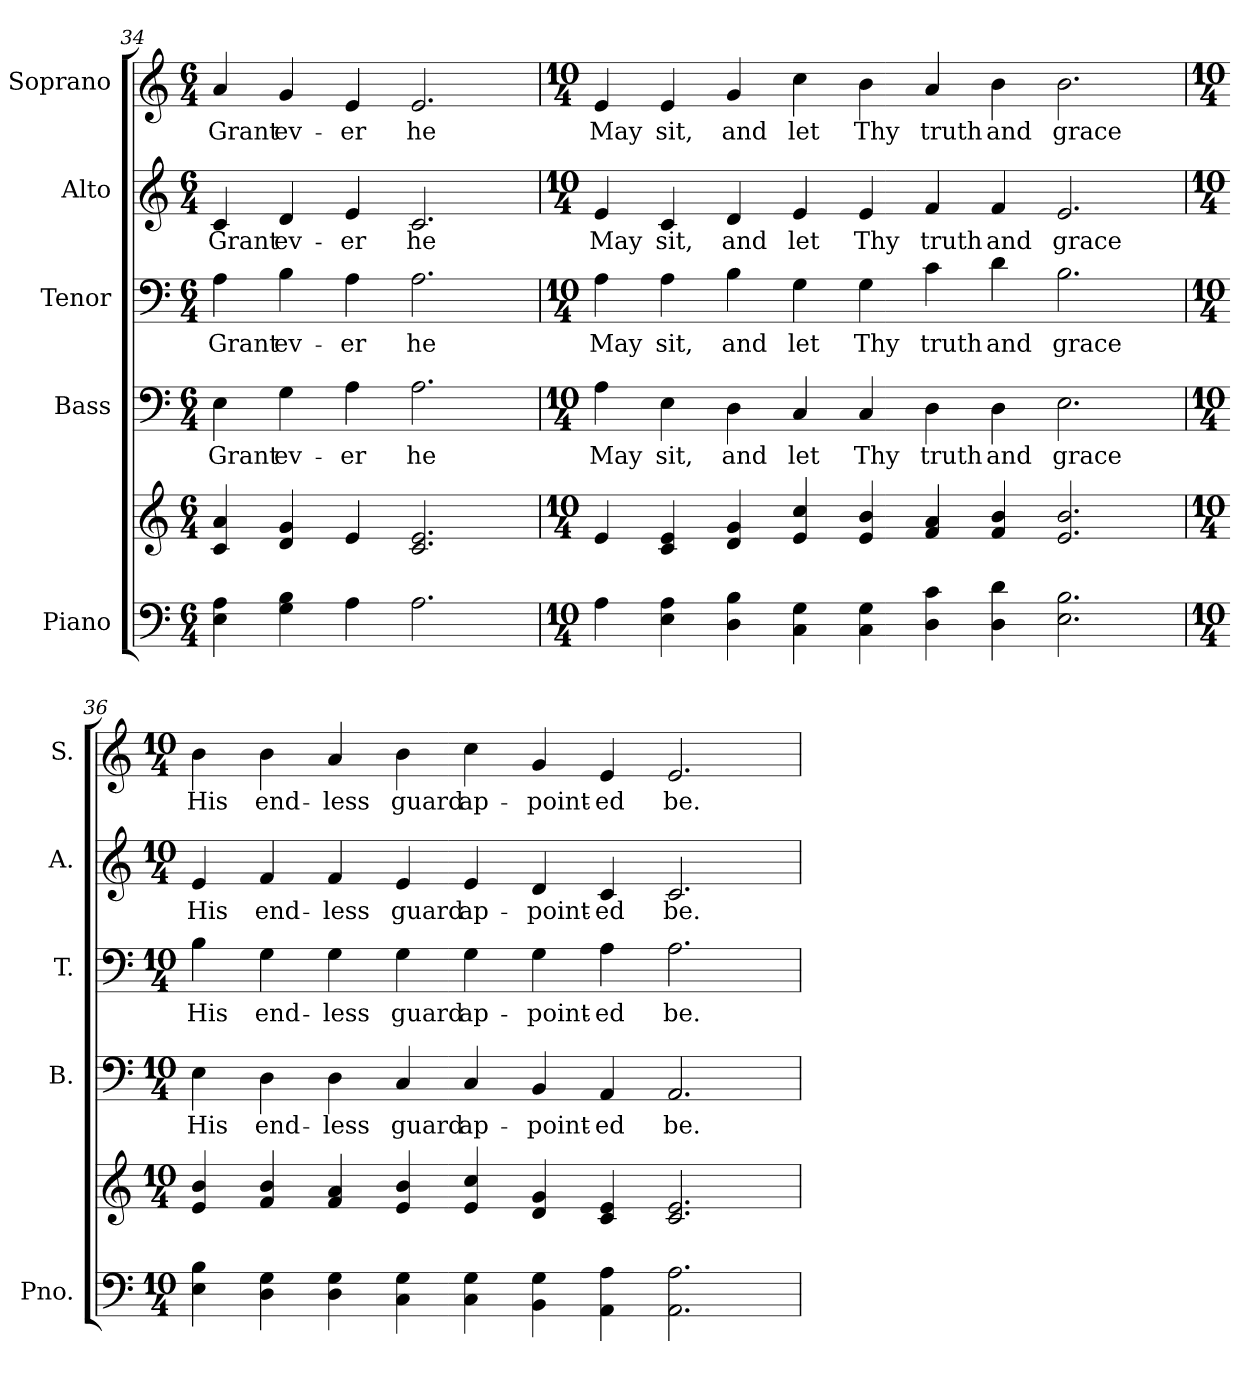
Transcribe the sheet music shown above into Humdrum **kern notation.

**kern	**kern	**kern	**text	**kern	**text	**kern	**text	**kern	**text
*part5	*part5	*part4	*part4	*part3	*part3	*part2	*part2	*part1	*part1
*staff6	*staff5	*staff4	*staff4	*staff3	*staff3	*staff2	*staff2	*staff1	*staff1
*I"Piano	*	*I"Bass	*	*I"Tenor	*	*I"Alto	*	*I"Soprano	*
*I'Pno.	*	*I'B.	*	*I'T.	*	*I'A.	*	*I'S.	*
*clefF4	*clefG2	*clefF4	*	*clefF4	*	*clefG2	*	*clefG2	*
*k[]	*k[]	*k[]	*	*k[]	*	*k[]	*	*k[]	*
*C:	*C:	*C:	*	*C:	*	*C:	*	*C:	*
*M6/4	*M6/4	*M6/4	*	*M6/4	*	*M6/4	*	*M6/4	*
=34	=34	=34	=34	=34	=34	=34	=34	=34	=34
!	!	!	!LO:LY:b:color=#000000	!	!	!	!	!	!
!	!	!	!	!	!LO:LY:b:color=#000000	!	!	!	!
!	!	!	!	!	!	!	!LO:LY:b:color=#000000	!	!
!	!	!	!	!	!	!	!	!	!LO:LY:b:color=#000000
4Ei\ 4Ai	4ci/ 4ai	4Ei\	Grant	4Ai\	Grant	4ci/	Grant	4ai/	Grant
!	!	!	!LO:LY:b:color=#000000	!	!	!	!	!	!
!	!	!	!	!	!LO:LY:b:color=#000000	!	!	!	!
!	!	!	!	!	!	!	!LO:LY:b:color=#000000	!	!
!	!	!	!	!	!	!	!	!	!LO:LY:b:color=#000000
4Gi\ 4Bi	4di/ 4gi	4Gi\	ev-	4Bi\	ev-	4di/	ev-	4gi/	ev-
!	!	!	!LO:LY:b:color=#000000	!	!	!	!	!	!
!	!	!	!	!	!LO:LY:b:color=#000000	!	!	!	!
!	!	!	!	!	!	!	!LO:LY:b:color=#000000	!	!
!	!	!	!	!	!	!	!	!	!LO:LY:b:color=#000000
4Ai\	4ei/	4Ai\	-er	4Ai\	-er	4ei/	-er	4ei/	-er
!	!	!	!LO:LY:b:color=#000000	!	!	!	!	!	!
!	!	!	!	!	!LO:LY:b:color=#000000	!	!	!	!
!	!	!	!	!	!	!	!LO:LY:b:color=#000000	!	!
!	!	!	!	!	!	!	!	!	!LO:LY:b:color=#000000
2.Ai\	2.ci/ 2.ei	2.Ai\	he	2.Ai\	he	2.ci/	he	2.ei/	he
!!LO:PB:g=z
=35	=35	=35	=35	=35	=35	=35	=35	=35	=35
*M10/4	*M10/4	*M10/4	*	*M10/4	*	*M10/4	*	*M10/4	*
!	!	!	!LO:LY:b:color=#000000	!	!	!	!	!	!
!	!	!	!	!	!LO:LY:b:color=#000000	!	!	!	!
!	!	!	!	!	!	!	!LO:LY:b:color=#000000	!	!
!	!	!	!	!	!	!	!	!	!LO:LY:b:color=#000000
4Ai\	4ei/	4Ai\	May	4Ai\	May	4ei/	May	4ei/	May
!	!	!	!LO:LY:b:color=#000000	!	!	!	!	!	!
!	!	!	!	!	!LO:LY:b:color=#000000	!	!	!	!
!	!	!	!	!	!	!	!LO:LY:b:color=#000000	!	!
!	!	!	!	!	!	!	!	!	!LO:LY:b:color=#000000
4Ei\ 4Ai	4ci/ 4ei	4Ei\	sit,	4Ai\	sit,	4ci/	sit,	4ei/	sit,
!	!	!	!LO:LY:b:color=#000000	!	!	!	!	!	!
!	!	!	!	!	!LO:LY:b:color=#000000	!	!	!	!
!	!	!	!	!	!	!	!LO:LY:b:color=#000000	!	!
!	!	!	!	!	!	!	!	!	!LO:LY:b:color=#000000
4Di\ 4Bi	4di/ 4gi	4Di\	and	4Bi\	and	4di/	and	4gi/	and
!	!	!	!LO:LY:b:color=#000000	!	!	!	!	!	!
!	!	!	!	!	!LO:LY:b:color=#000000	!	!	!	!
!	!	!	!	!	!	!	!LO:LY:b:color=#000000	!	!
!	!	!	!	!	!	!	!	!	!LO:LY:b:color=#000000
4Ci\ 4Gi	4ei/ 4cci	4Ci/	let	4Gi\	let	4ei/	let	4cci\	let
!	!	!	!LO:LY:b:color=#000000	!	!	!	!	!	!
!	!	!	!	!	!LO:LY:b:color=#000000	!	!	!	!
!	!	!	!	!	!	!	!LO:LY:b:color=#000000	!	!
!	!	!	!	!	!	!	!	!	!LO:LY:b:color=#000000
4Ci\ 4Gi	4ei/ 4bi	4Ci/	Thy	4Gi\	Thy	4ei/	Thy	4bi\	Thy
!	!	!	!LO:LY:b:color=#000000	!	!	!	!	!	!
!	!	!	!	!	!LO:LY:b:color=#000000	!	!	!	!
!	!	!	!	!	!	!	!LO:LY:b:color=#000000	!	!
!	!	!	!	!	!	!	!	!	!LO:LY:b:color=#000000
4Di\ 4ci	4fi/ 4ai	4Di\	truth	4ci\	truth	4fi/	truth	4ai/	truth
!	!	!	!LO:LY:b:color=#000000	!	!	!	!	!	!
!	!	!	!	!	!LO:LY:b:color=#000000	!	!	!	!
!	!	!	!	!	!	!	!LO:LY:b:color=#000000	!	!
!	!	!	!	!	!	!	!	!	!LO:LY:b:color=#000000
4Di\ 4di	4fi/ 4bi	4Di\	and	4di\	and	4fi/	and	4bi\	and
!	!	!	!LO:LY:b:color=#000000	!	!	!	!	!	!
!	!	!	!	!	!LO:LY:b:color=#000000	!	!	!	!
!	!	!	!	!	!	!	!LO:LY:b:color=#000000	!	!
!	!	!	!	!	!	!	!	!	!LO:LY:b:color=#000000
2.Ei\ 2.Bi	2.ei/ 2.bi	2.Ei\	grace	2.Bi\	grace	2.ei/	grace	2.bi\	grace
=36	=36	=36	=36	=36	=36	=36	=36	=36	=36
*M10/4	*M10/4	*M10/4	*	*M10/4	*	*M10/4	*	*M10/4	*
!	!	!	!LO:LY:b:color=#000000	!	!	!	!	!	!
!	!	!	!	!	!LO:LY:b:color=#000000	!	!	!	!
!	!	!	!	!	!	!	!LO:LY:b:color=#000000	!	!
!	!	!	!	!	!	!	!	!	!LO:LY:b:color=#000000
4Ei\ 4Bi	4ei/ 4bi	4Ei\	His	4Bi\	His	4ei/	His	4bi\	His
!	!	!	!LO:LY:b:color=#000000	!	!	!	!	!	!
!	!	!	!	!	!LO:LY:b:color=#000000	!	!	!	!
!	!	!	!	!	!	!	!LO:LY:b:color=#000000	!	!
!	!	!	!	!	!	!	!	!	!LO:LY:b:color=#000000
4Di\ 4Gi	4fi/ 4bi	4Di\	end-	4Gi\	end-	4fi/	end-	4bi\	end-
!	!	!	!LO:LY:b:color=#000000	!	!	!	!	!	!
!	!	!	!	!	!LO:LY:b:color=#000000	!	!	!	!
!	!	!	!	!	!	!	!LO:LY:b:color=#000000	!	!
!	!	!	!	!	!	!	!	!	!LO:LY:b:color=#000000
4Di\ 4Gi	4fi/ 4ai	4Di\	-less	4Gi\	-less	4fi/	-less	4ai/	-less
!	!	!	!LO:LY:b:color=#000000	!	!	!	!	!	!
!	!	!	!	!	!LO:LY:b:color=#000000	!	!	!	!
!	!	!	!	!	!	!	!LO:LY:b:color=#000000	!	!
!	!	!	!	!	!	!	!	!	!LO:LY:b:color=#000000
4Ci\ 4Gi	4ei/ 4bi	4Ci/	guard	4Gi\	guard	4ei/	guard	4bi\	guard
!	!	!	!LO:LY:b:color=#000000	!	!	!	!	!	!
!	!	!	!	!	!LO:LY:b:color=#000000	!	!	!	!
!	!	!	!	!	!	!	!LO:LY:b:color=#000000	!	!
!	!	!	!	!	!	!	!	!	!LO:LY:b:color=#000000
4Ci\ 4Gi	4ei/ 4cci	4Ci/	ap-	4Gi\	ap-	4ei/	ap-	4cci\	ap-
!	!	!	!LO:LY:b:color=#000000	!	!	!	!	!	!
!	!	!	!	!	!LO:LY:b:color=#000000	!	!	!	!
!	!	!	!	!	!	!	!LO:LY:b:color=#000000	!	!
!	!	!	!	!	!	!	!	!	!LO:LY:b:color=#000000
4BBi\ 4Gi	4di/ 4gi	4BBi/	-point-	4Gi\	-point-	4di/	-point-	4gi/	-point-
!	!	!	!LO:LY:b:color=#000000	!	!	!	!	!	!
!	!	!	!	!	!LO:LY:b:color=#000000	!	!	!	!
!	!	!	!	!	!	!	!LO:LY:b:color=#000000	!	!
!	!	!	!	!	!	!	!	!	!LO:LY:b:color=#000000
4AAi\ 4Ai	4ci/ 4ei	4AAi/	-ed	4Ai\	-ed	4ci/	-ed	4ei/	-ed
!	!	!	!LO:LY:b:color=#000000	!	!	!	!	!	!
!	!	!	!	!	!LO:LY:b:color=#000000	!	!	!	!
!	!	!	!	!	!	!	!LO:LY:b:color=#000000	!	!
!	!	!	!	!	!	!	!	!	!LO:LY:b:color=#000000
2.AAi\ 2.Ai	2.ci/ 2.ei	2.AAi/	be.	2.Ai\	be.	2.ci/	be.	2.ei/	be.
=	=	=	=	=	=	=	=	=	=
*-	*-	*-	*-	*-	*-	*-	*-	*-	*-
